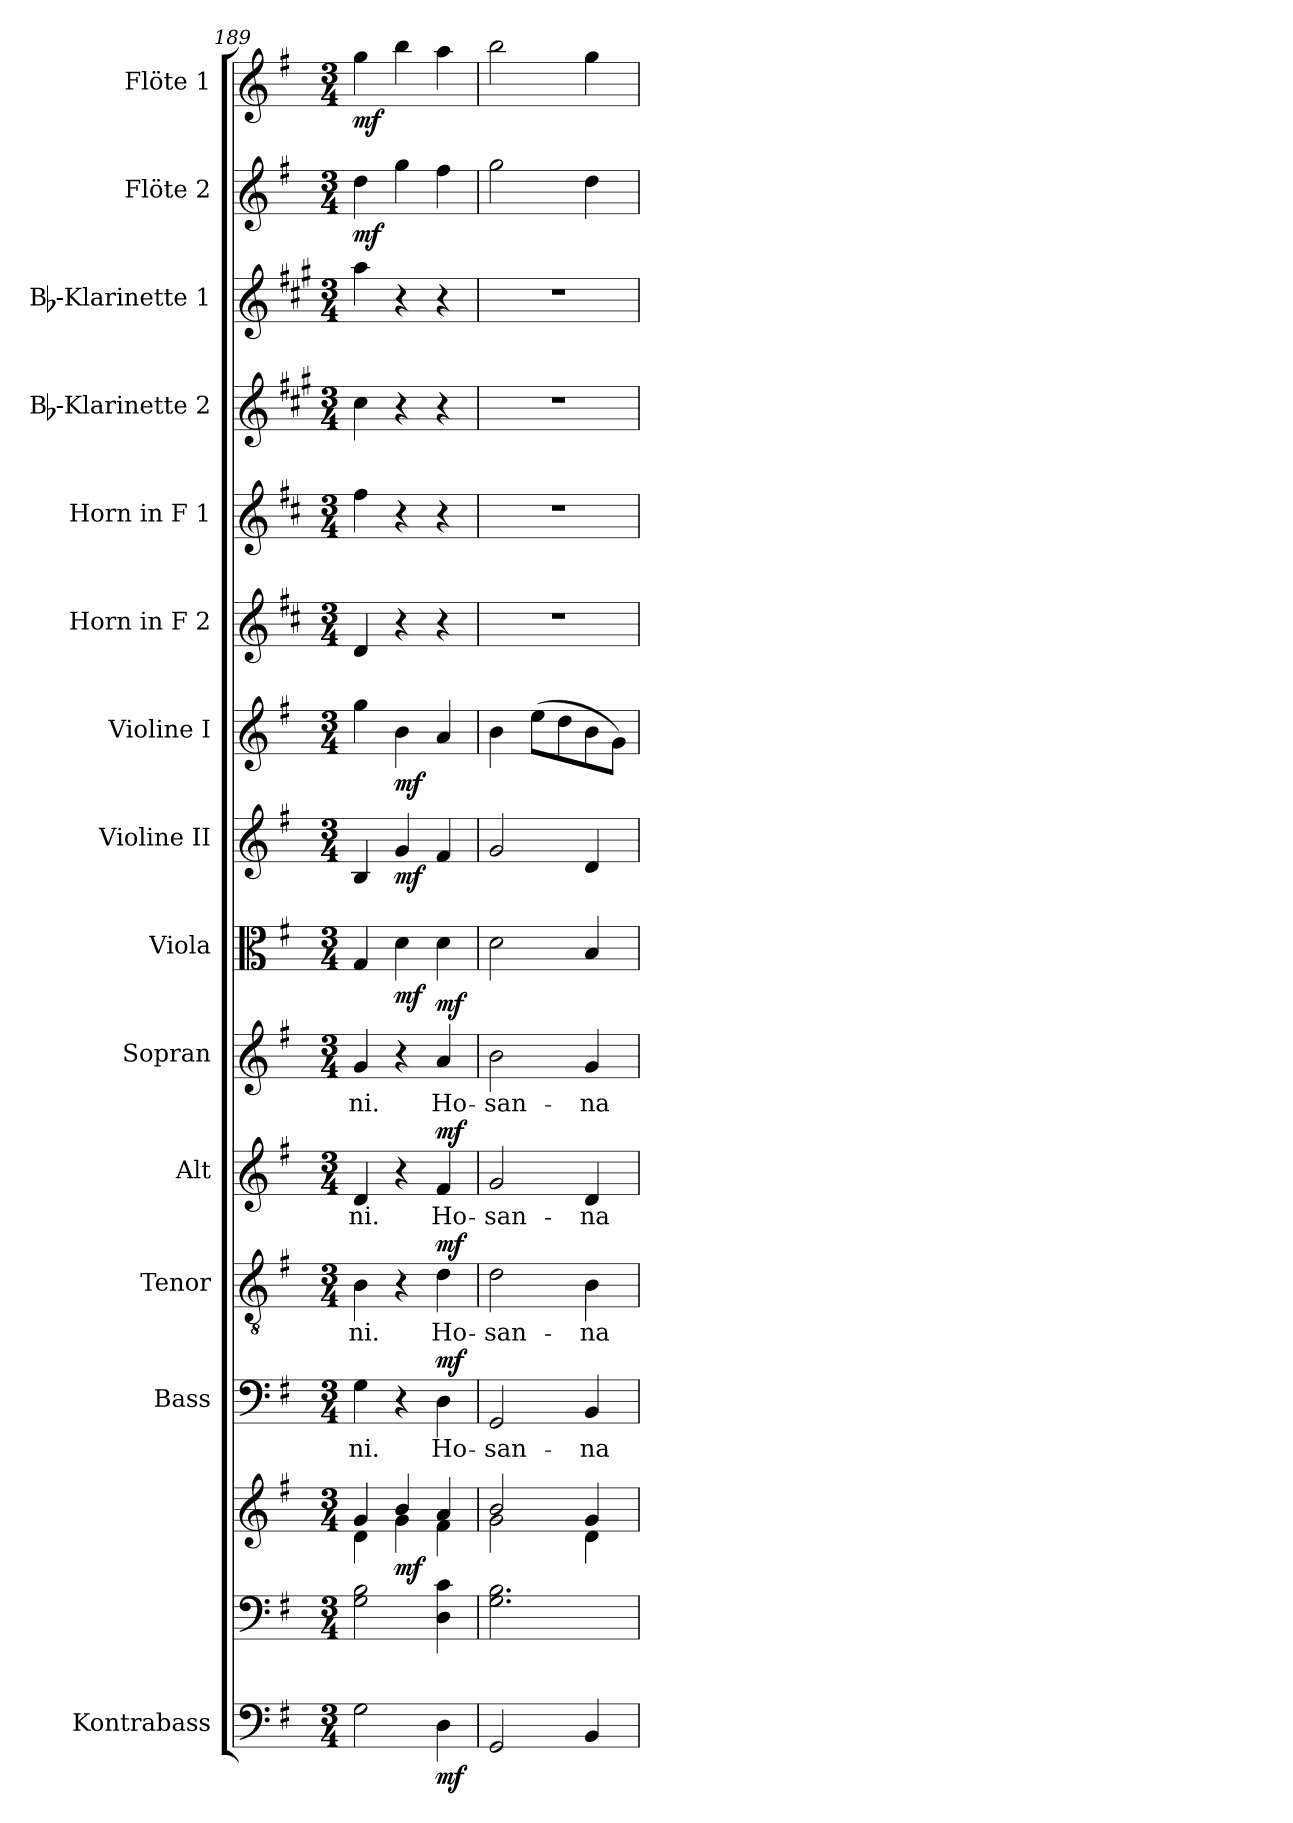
**kern	**dynam	**kern	**kern	**dynam	**kern	**text	**dynam	**kern	**text	**dynam	**kern	**text	**dynam	**kern	**text	**dynam	**kern	**dynam	**kern	**dynam	**kern	**dynam	**kern	**kern	**kern	**kern	**kern	**dynam	**kern	**dynam
*part15	*part15	*part14	*part14	*part14	*part13	*part13	*part13	*part12	*part12	*part12	*part11	*part11	*part11	*part10	*part10	*part10	*part9	*part9	*part8	*part8	*part7	*part7	*part6	*part5	*part4	*part3	*part2	*part2	*part1	*part1
*staff16	*staff16	*staff15	*staff14	*staff14/15	*staff13	*staff13	*staff13	*staff12	*staff12	*staff12	*staff11	*staff11	*staff11	*staff10	*staff10	*staff10	*staff9	*staff9	*staff8	*staff8	*staff7	*staff7	*staff6	*staff5	*staff4	*staff3	*staff2	*staff2	*staff1	*staff1
*I"Kontrabass	*	*	*	*	*I"Bass	*	*	*I"Tenor	*	*	*I"Alt	*	*	*I"Sopran	*	*	*I"Viola	*	*I"Violine II	*	*I"Violine I	*	*I"Horn in F 2	*I"Horn in F 1	*I"Bb-Klarinette 2	*I"Bb-Klarinette 1	*I"Flöte 2	*	*I"Flöte 1	*
*I'Kb.	*	*	*	*	*I'B.	*	*	*I'T.	*	*	*I'A.	*	*	*I'S.	*	*	*I'Vla.	*	*I'Vl. II	*	*I'Vl. I	*	*I'Horn 2	*I'Horn 1	*I'Bb Kl. 2	*I'Bb Kl. 1	*I'Fl. 2	*	*I'Fl. 1	*
*clefF4	*	*clefF4	*clefG2	*	*clefF4	*	*	*clefGv2	*	*	*clefG2	*	*	*clefG2	*	*	*clefC3	*	*clefG2	*	*clefG2	*	*clefG2	*clefG2	*clefG2	*clefG2	*clefG2	*	*clefG2	*
*ITrd7c12	*	*	*	*	*	*	*	*	*	*	*	*	*	*	*	*	*	*	*	*	*	*	*ITrd4c7	*ITrd4c7	*ITrd1c2	*ITrd1c2	*	*	*	*
*k[f#]	*	*k[f#]	*k[f#]	*	*k[f#]	*	*	*k[f#]	*	*	*k[f#]	*	*	*k[f#]	*	*	*k[f#]	*	*k[f#]	*	*k[f#]	*	*k[f#]	*k[f#]	*k[f#]	*k[f#]	*k[f#]	*	*k[f#]	*
*G:	*	*G:	*G:	*	*G:	*	*	*G:	*	*	*G:	*	*	*G:	*	*	*G:	*	*G:	*	*G:	*	*G:	*G:	*G:	*G:	*G:	*	*G:	*
*M3/4	*	*M3/4	*M3/4	*	*M3/4	*	*	*M3/4	*	*	*M3/4	*	*	*M3/4	*	*	*M3/4	*	*M3/4	*	*M3/4	*	*M3/4	*M3/4	*M3/4	*M3/4	*M3/4	*	*M3/4	*
=189	=189	=189	=189	=189	=189	=189	=189	=189	=189	=189	=189	=189	=189	=189	=189	=189	=189	=189	=189	=189	=189	=189	=189	=189	=189	=189	=189	=189	=189	=189
*	*	*	*^	*	*	*	*	*	*	*	*	*	*	*	*	*	*	*	*	*	*	*	*	*	*	*	*	*	*	*
!	!	!	!	!	!	!	!LO:LY:b	!	!	!LO:LY:b	!	!	!LO:LY:b	!	!	!LO:LY:b	!	!	!	!	!	!	!	!	!	!	!	!	!LO:DY:b	!	!LO:DY:b
2GG\	.	2G\ 2B\	4g/	4d\	.	4G\	-ni.	.	4B\	-ni.	.	4d/	-ni.	.	4g/	-ni.	.	4G/	.	4B/	.	4gg\	.	4G/	4b\	4b\	4gg\	4dd\	mf	4gg\	mf
!	!	!	!	!	!LO:DY:b	!	!	!	!	!	!	!	!	!	!	!	!	!	!LO:DY:b	!	!LO:DY:b	!	!LO:DY:b	!	!	!	!	!	!	!	!
.	.	.	4b/	4g\	mf	4r	.	.	4r	.	.	4r	.	.	4r	.	.	4d\	mf	4g/	mf	4b\	mf	4r	4r	4r	4r	4gg\	.	4bb\	.
!	!LO:DY:b	!	!	!	!	!	!LO:LY:b	!LO:DY:a	!	!LO:LY:b	!LO:DY:a	!	!LO:LY:b	!LO:DY:a	!	!LO:LY:b	!LO:DY:a	!	!	!	!	!	!	!	!	!	!	!	!	!	!
4DD\	mf	4D\ 4c\	4a/	4f#\	.	4D\	Ho-	mf	4d\	Ho-	mf	4f#/	Ho-	mf	4a/	Ho-	mf	4d\	.	4f#/	.	4a/	.	4r	4r	4r	4r	4ff#\	.	4aa\	.
!!LO:PB:g=z
=190	=190	=190	=190	=190	=190	=190	=190	=190	=190	=190	=190	=190	=190	=190	=190	=190	=190	=190	=190	=190	=190	=190	=190	=190	=190	=190	=190	=190	=190	=190	=190
!	!	!	!	!	!	!	!LO:LY:b	!	!	!LO:LY:b	!	!	!LO:LY:b	!	!	!LO:LY:b	!	!	!	!	!	!	!	!	!	!	!	!	!	!	!
2GGG/	.	2.G\ 2.B\	2b/	2g\	.	2GG/	-san-	.	2d\	-san-	.	2g/	-san-	.	2b\	-san-	.	2d\	.	2g/	.	4b\	.	2.r	2.r	2.r	2.r	2gg\	.	2bb\	.
.	.	.	.	.	.	.	.	.	.	.	.	.	.	.	.	.	.	.	.	.	.	(>8ee\L	.	.	.	.	.	.	.	.	.
.	.	.	.	.	.	.	.	.	.	.	.	.	.	.	.	.	.	.	.	.	.	8dd\	.	.	.	.	.	.	.	.	.
!	!	!	!	!	!	!	!LO:LY:b	!	!	!LO:LY:b	!	!	!LO:LY:b	!	!	!LO:LY:b	!	!	!	!	!	!	!	!	!	!	!	!	!	!	!
4BBB/	.	.	4g/	4d\	.	4BB/	-na	.	4B\	-na	.	4d/	-na	.	4g/	-na	.	4B/	.	4d/	.	8b\	.	.	.	.	.	4dd\	.	4gg\	.
.	.	.	.	.	.	.	.	.	.	.	.	.	.	.	.	.	.	.	.	.	.	8g\J)	.	.	.	.	.	.	.	.	.
*	*	*	*v	*v	*	*	*	*	*	*	*	*	*	*	*	*	*	*	*	*	*	*	*	*	*	*	*	*	*	*	*
=	=	=	=	=	=	=	=	=	=	=	=	=	=	=	=	=	=	=	=	=	=	=	=	=	=	=	=	=	=	=
*-	*-	*-	*-	*-	*-	*-	*-	*-	*-	*-	*-	*-	*-	*-	*-	*-	*-	*-	*-	*-	*-	*-	*-	*-	*-	*-	*-	*-	*-	*-
